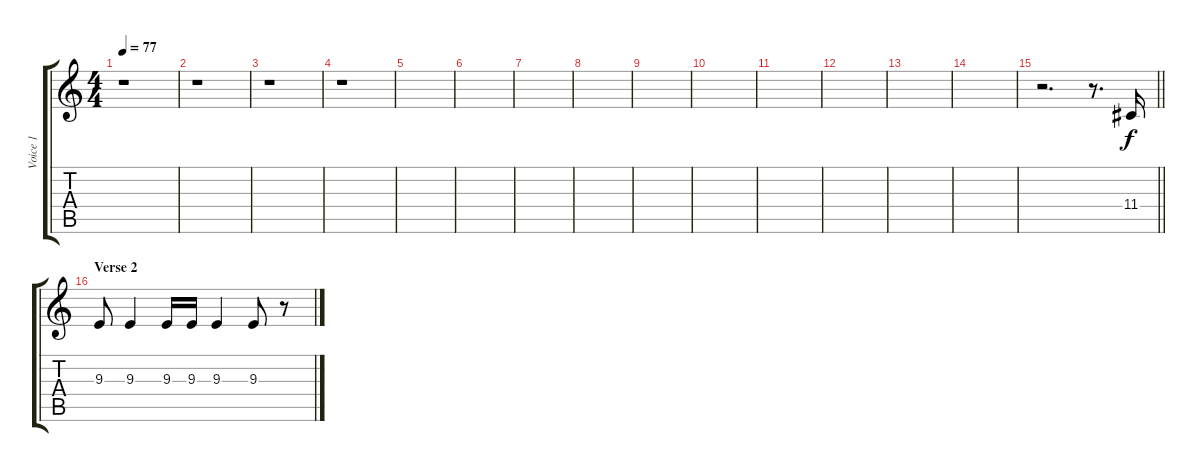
\track ("Voice 1" "Voice 1") {instrument oboe}
\staff {score tabs}
\tuning (E4 B3 G3 D3 A2 E2) {hide}
\ts (4 4)
\tempo 77
\clef g2
\ks c
r.1{dy p} |
r.1 |
r.1 |
r.1 |
|
|
|
|
|
|
|
|
|
|
\barLineRight lightlight
r.2{d} r.8{d} 11.4.16{dy f} |
\section ("" "Verse 2")
9.3.8 9.3.4 9.3.16 9.3.16 9.3.4 9.3.8 r.8
